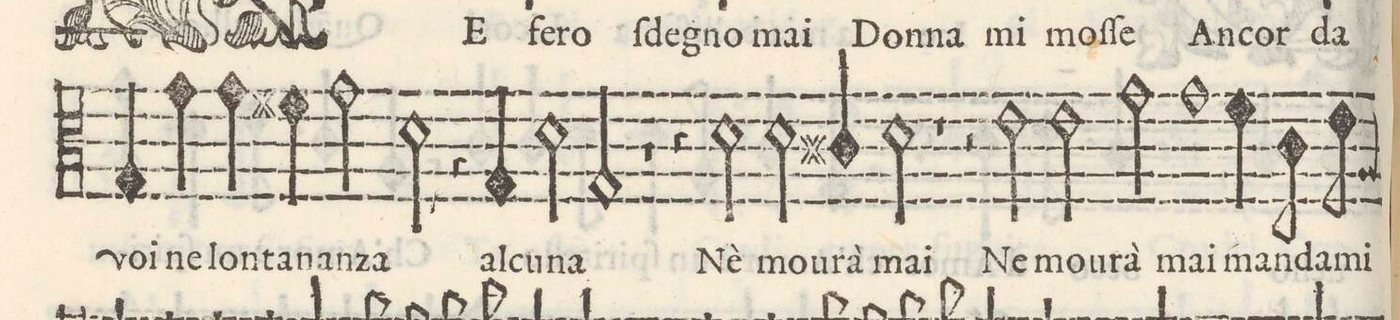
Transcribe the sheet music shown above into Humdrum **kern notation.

**kern	**text
*I"TENORE	*
*clefC3	*
*k[]	*
*M2/1	*
4G/	voi
4g\	ne
=4-	=4-
4g\	lon-
4f#X\	-ta-
2g\	-nan-
2d\	-za
4r	.
4G/	al-
=5-	=5-
2d\	-cu-
2G/	-na
1r	.
=6-	=6-
4r	.
2d\	Ne
2d\	mou-
4c#X/	-ra
2d\	mai
=7-	=7-
1r	.
2r	.
2e\	Ne-
=8-	=8-
2e\	-mou-
2g\	-ra
1g	mai
=9-	=9-
4fny\	man-
8cny\	-da-
8e\	-mi
*-	*-
